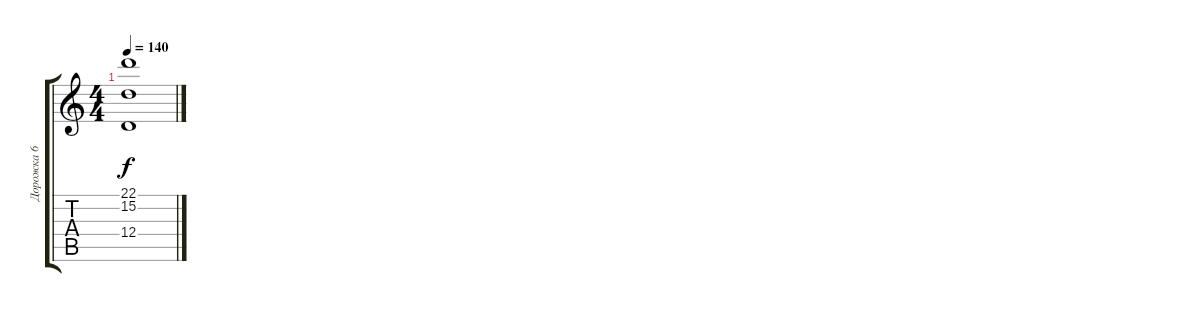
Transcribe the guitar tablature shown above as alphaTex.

\track ("Дорожка 6" "Дорожка 6") {instrument choiraahs}
\staff {score tabs}
\tuning (E4 B3 G3 D3 A2 D2) {hide}
\ts (4 4)
\tempo 140
\clef g2
\ks c
(22.1 15.2 12.4).1{dy f}
